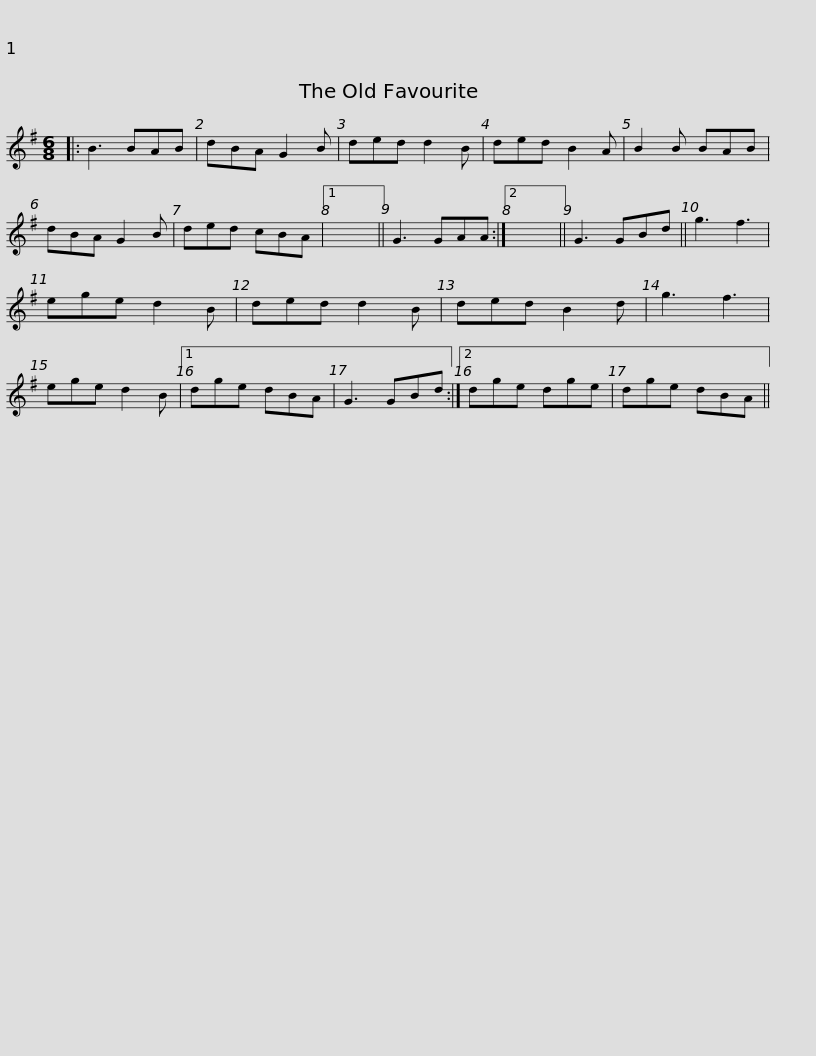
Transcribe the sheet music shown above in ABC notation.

X:1
L:1/8
M:6/8
I:linebreak $
K:G
V:1 treble
V:1
|: B3 BAB | dBA G2 B | ded d2 B | ded B2 A | B2 B BAB | %5
 dBA G2 B | ded cBA |1 x6 ||$ G3 GAA :|2 x6 || %10
 G3 GBd || g3 f3 | ege d2 B | ded d2 B | ded B2 d | %15
 g3 f3 | ege d2 B |1 dge dBA |$ G3 GBd :|2 dge dge | %20
 dge dBA || %21
